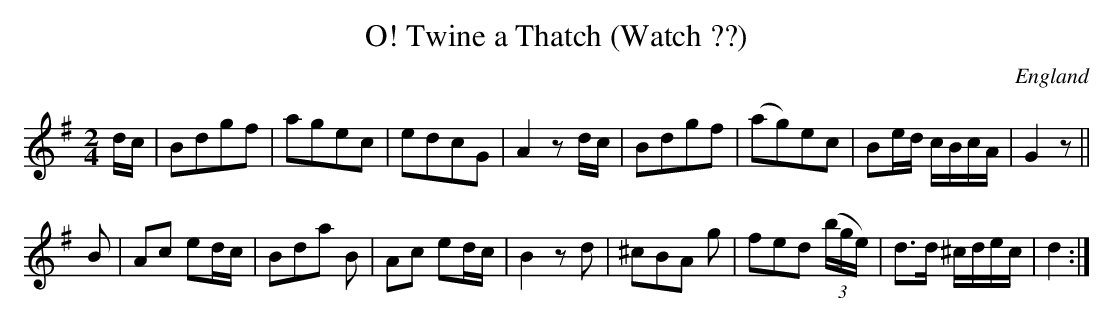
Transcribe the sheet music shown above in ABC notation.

X:1
T:O! Twine a Thatch (Watch ??)
L:1/8
M:2/4
O:England
K:G
d/c/ | Bdgf | agec   | edcG           | A2 z \
d/c/ | Bdgf | (ag)ec | Be/d/ c/B/c/A/ | G2 z ||
B | Ac ed/c/ | Bda B | Ac ed/c/ | B2 z \
d | ^cBA g | fed (3(b/g/e/) | d>d ^c/d/e/c/ | d2 :|
